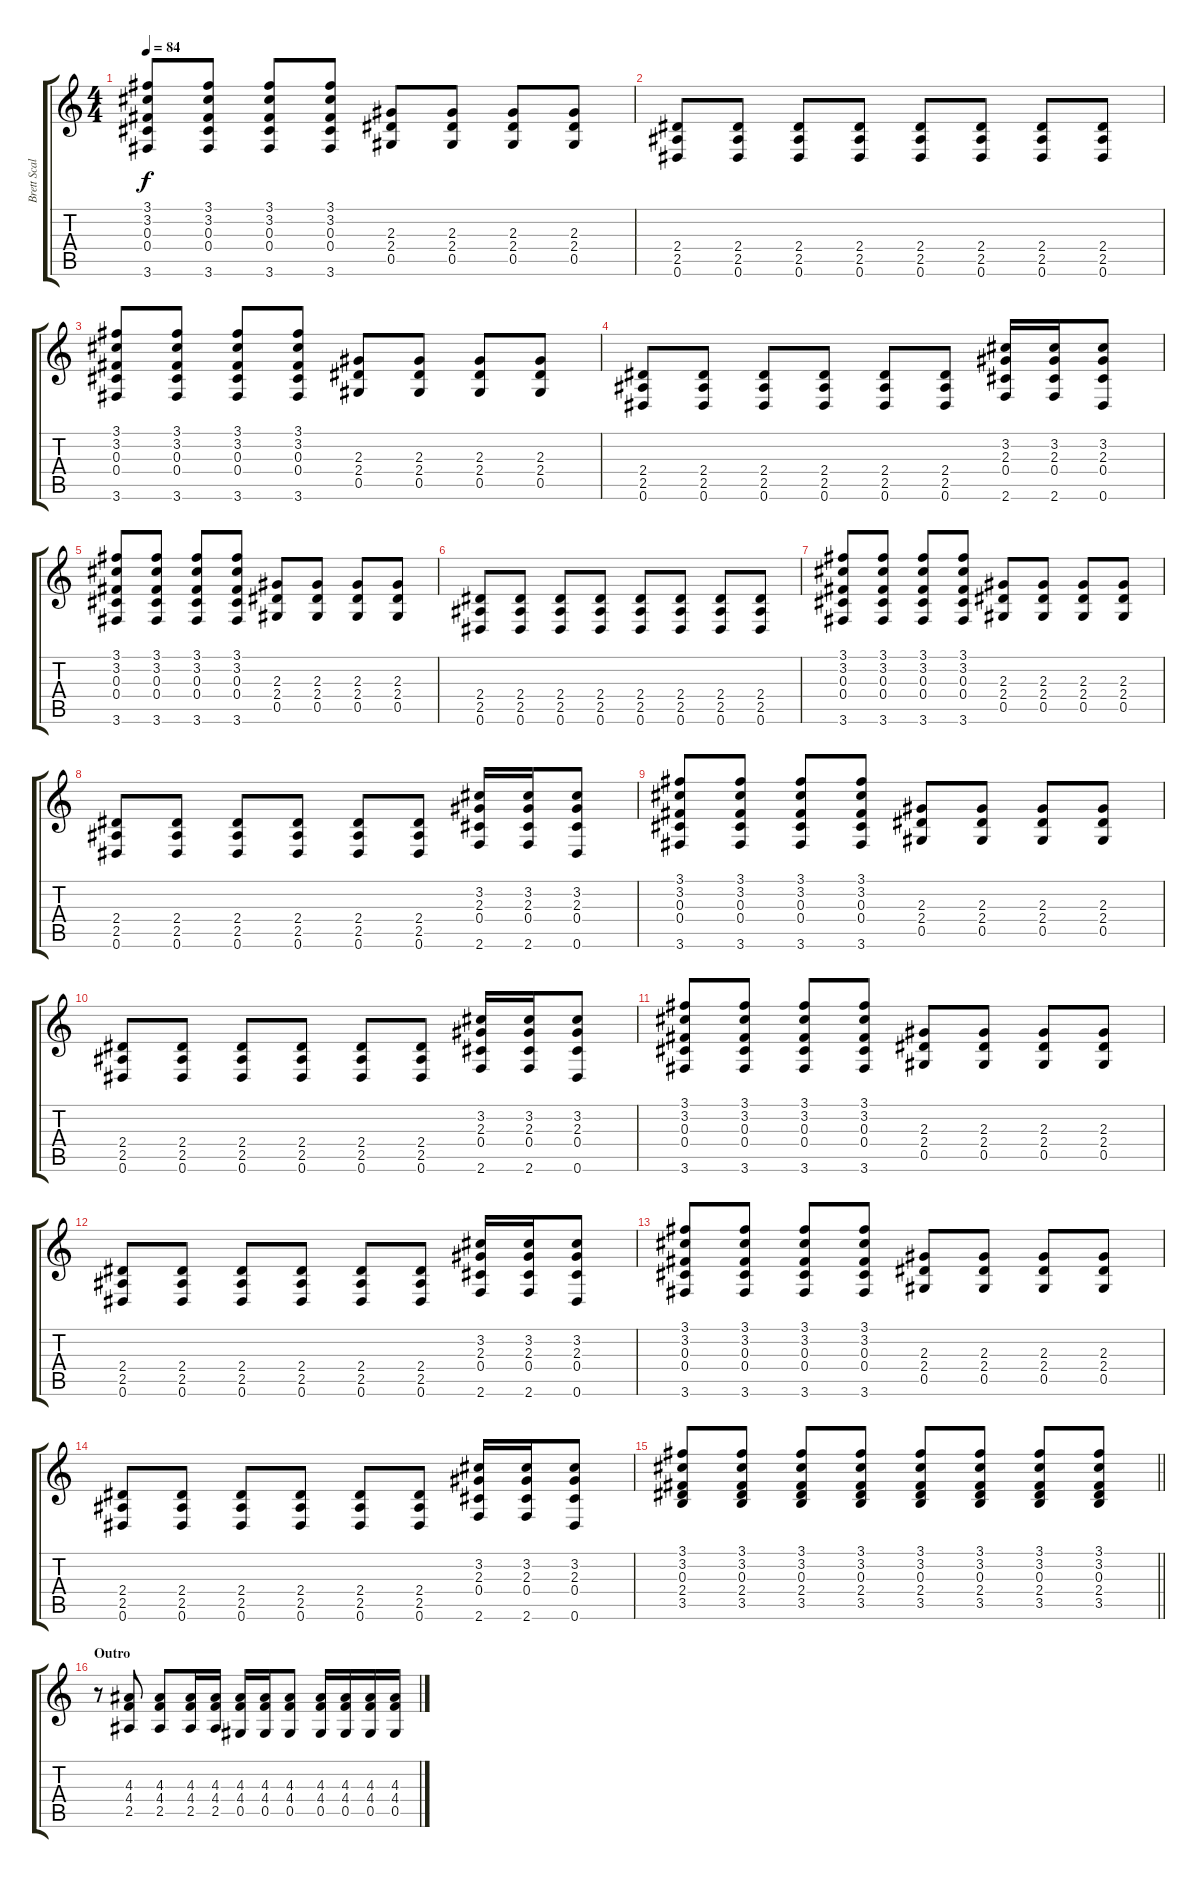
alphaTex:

\track ("Brett Scallions (Rhythm Guitar)" "Brett Scal") {instrument distortionguitar}
\staff {score tabs}
\tuning (Eb4 Bb3 Gb3 Db3 Ab2 Eb2) {hide}
\ts (4 4)
\tempo 84
\clef g2
\ks c
(3.1 3.2 0.3 0.4 3.6).8{dy f} (3.1 3.2 0.3 0.4 3.6).8 (3.1 3.2 0.3 0.4 3.6).8 (3.1 3.2 0.3 0.4 3.6).8 (2.3 2.4 0.5).8 (2.3 2.4 0.5).8 (2.3 2.4 0.5).8 (2.3 2.4 0.5).8 |
(2.4 2.5 0.6).8 (2.4 2.5 0.6).8 (2.4 2.5 0.6).8 (2.4 2.5 0.6).8 (2.4 2.5 0.6).8 (2.4 2.5 0.6).8 (2.4 2.5 0.6).8 (2.4 2.5 0.6).8 |
(3.1 3.2 0.3 0.4 3.6).8 (3.1 3.2 0.3 0.4 3.6).8 (3.1 3.2 0.3 0.4 3.6).8 (3.1 3.2 0.3 0.4 3.6).8 (2.3 2.4 0.5).8 (2.3 2.4 0.5).8 (2.3 2.4 0.5).8 (2.3 2.4 0.5).8 |
(2.4 2.5 0.6).8 (2.4 2.5 0.6).8 (2.4 2.5 0.6).8 (2.4 2.5 0.6).8 (2.4 2.5 0.6).8 (2.4 2.5 0.6).8 (3.2 2.3 0.4 2.6).16 (3.2 2.3 0.4 2.6).16 (3.2 2.3 0.4 0.6).8 |
(3.1 3.2 0.3 0.4 3.6).8 (3.1 3.2 0.3 0.4 3.6).8 (3.1 3.2 0.3 0.4 3.6).8 (3.1 3.2 0.3 0.4 3.6).8 (2.3 2.4 0.5).8 (2.3 2.4 0.5).8 (2.3 2.4 0.5).8 (2.3 2.4 0.5).8 |
(2.4 2.5 0.6).8 (2.4 2.5 0.6).8 (2.4 2.5 0.6).8 (2.4 2.5 0.6).8 (2.4 2.5 0.6).8 (2.4 2.5 0.6).8 (2.4 2.5 0.6).8 (2.4 2.5 0.6).8 |
(3.1 3.2 0.3 0.4 3.6).8 (3.1 3.2 0.3 0.4 3.6).8 (3.1 3.2 0.3 0.4 3.6).8 (3.1 3.2 0.3 0.4 3.6).8 (2.3 2.4 0.5).8 (2.3 2.4 0.5).8 (2.3 2.4 0.5).8 (2.3 2.4 0.5).8 |
(2.4 2.5 0.6).8 (2.4 2.5 0.6).8 (2.4 2.5 0.6).8 (2.4 2.5 0.6).8 (2.4 2.5 0.6).8 (2.4 2.5 0.6).8 (3.2 2.3 0.4 2.6).16 (3.2 2.3 0.4 2.6).16 (3.2 2.3 0.4 0.6).8 |
(3.1 3.2 0.3 0.4 3.6).8 (3.1 3.2 0.3 0.4 3.6).8 (3.1 3.2 0.3 0.4 3.6).8 (3.1 3.2 0.3 0.4 3.6).8 (2.3 2.4 0.5).8 (2.3 2.4 0.5).8 (2.3 2.4 0.5).8 (2.3 2.4 0.5).8 |
(2.4 2.5 0.6).8 (2.4 2.5 0.6).8 (2.4 2.5 0.6).8 (2.4 2.5 0.6).8 (2.4 2.5 0.6).8 (2.4 2.5 0.6).8 (3.2 2.3 0.4 2.6).16 (3.2 2.3 0.4 2.6).16 (3.2 2.3 0.4 0.6).8 |
(3.1 3.2 0.3 0.4 3.6).8 (3.1 3.2 0.3 0.4 3.6).8 (3.1 3.2 0.3 0.4 3.6).8 (3.1 3.2 0.3 0.4 3.6).8 (2.3 2.4 0.5).8 (2.3 2.4 0.5).8 (2.3 2.4 0.5).8 (2.3 2.4 0.5).8 |
(2.4 2.5 0.6).8 (2.4 2.5 0.6).8 (2.4 2.5 0.6).8 (2.4 2.5 0.6).8 (2.4 2.5 0.6).8 (2.4 2.5 0.6).8 (3.2 2.3 0.4 2.6).16 (3.2 2.3 0.4 2.6).16 (3.2 2.3 0.4 0.6).8 |
(3.1 3.2 0.3 0.4 3.6).8 (3.1 3.2 0.3 0.4 3.6).8 (3.1 3.2 0.3 0.4 3.6).8 (3.1 3.2 0.3 0.4 3.6).8 (2.3 2.4 0.5).8 (2.3 2.4 0.5).8 (2.3 2.4 0.5).8 (2.3 2.4 0.5).8 |
(2.4 2.5 0.6).8 (2.4 2.5 0.6).8 (2.4 2.5 0.6).8 (2.4 2.5 0.6).8 (2.4 2.5 0.6).8 (2.4 2.5 0.6).8 (3.2 2.3 0.4 2.6).16 (3.2 2.3 0.4 2.6).16 (3.2 2.3 0.4 0.6).8 |
\barLineRight lightlight
(3.1 3.2 0.3 2.4 3.5).8 (3.1 3.2 0.3 2.4 3.5).8 (3.1 3.2 0.3 2.4 3.5).8 (3.1 3.2 0.3 2.4 3.5).8 (3.1 3.2 0.3 2.4 3.5).8 (3.1 3.2 0.3 2.4 3.5).8 (3.1 3.2 0.3 2.4 3.5).8 (3.1 3.2 0.3 2.4 3.5).8 |
\section ("" "Outro")
r.8 (4.3 4.4 2.5).8 (4.3 4.4 2.5).8 (4.3 4.4 2.5).16 (4.3 4.4 2.5).16 (4.3 4.4 0.5).16 (4.3 4.4 0.5).16 (4.3 4.4 0.5).8 (4.3 4.4 0.5).16 (4.3 4.4 0.5).16 (4.3 4.4 0.5).16 (4.3 4.4 0.5).16
